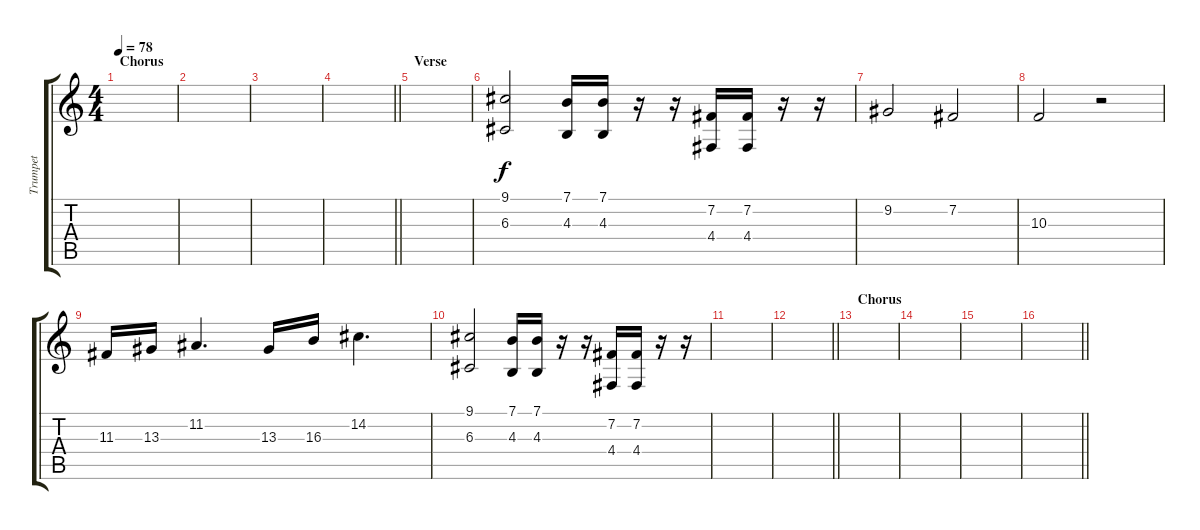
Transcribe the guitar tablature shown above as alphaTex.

\track ("Trumpet" "Trumpet") {instrument trumpet}
\staff {score tabs}
\tuning (E4 B3 G3 D3 A2 E2) {hide}
\ts (4 4)
\section ("" "Chorus")
\tempo 78
\clef g2
\ks c
|
|
|
\barLineRight lightlight
|
\section ("" "Verse")
|
(9.1 6.3).2 (7.1 4.3).16 (7.1 4.3).16 r.16 r.16 (7.2 4.4).16 (7.2 4.4).16 r.16 r.16 |
9.2.2 7.2.2 |
10.3.2 r.2 |
11.3.16 13.3.16 11.2.4{d} 13.3.16 16.3.16 14.2.4{d} |
(9.1 6.3).2 (7.1 4.3).16 (7.1 4.3).16 r.16 r.16 (7.2 4.4).16 (7.2 4.4).16 r.16 r.16 |
|
\barLineRight lightlight
|
\section ("" "Chorus")
|
|
|
\barLineRight lightlight
